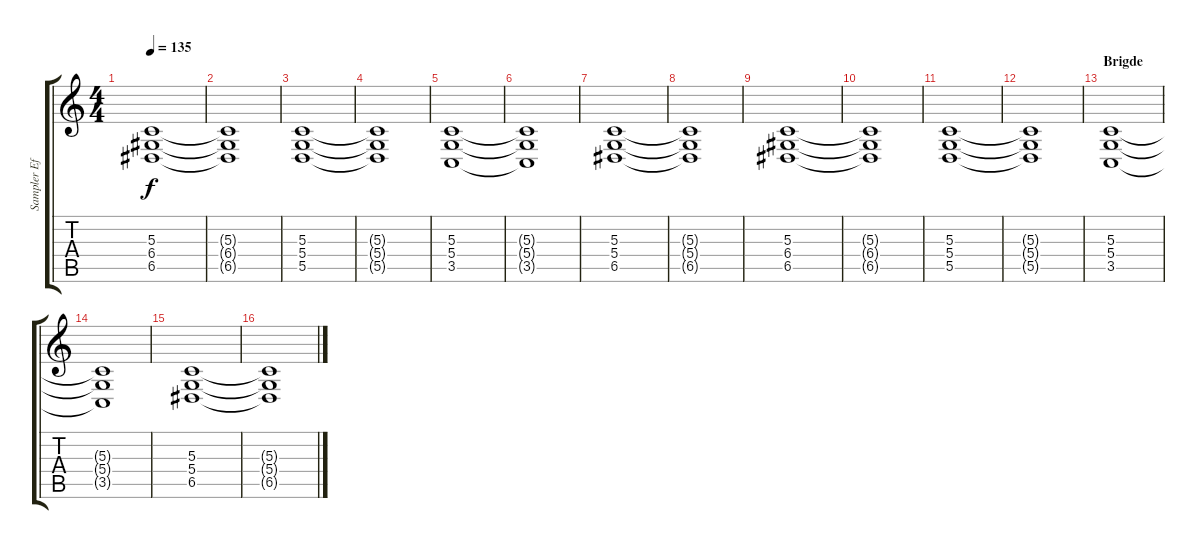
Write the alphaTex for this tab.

\track ("Sampler Effect" "Sampler Ef") {instrument pad2warm}
\staff {score tabs}
\tuning (E4 B3 G3 D3 A2 E2) {hide}
\ts (4 4)
\tempo 135
\clef g2
\ks c
(5.3 6.4 6.5).1{dy f} |
(5.3{t} 6.4{t} 6.5{t}).1 |
(5.3 5.4 5.5).1 |
(5.3{t} 5.4{t} 5.5{t}).1 |
(5.3 5.4 3.5).1 |
(5.3{t} 5.4{t} 3.5{t}).1 |
(5.3 5.4 6.5).1 |
(5.3{t} 5.4{t} 6.5{t}).1 |
(5.3 6.4 6.5).1 |
(5.3{t} 6.4{t} 6.5{t}).1 |
(5.3 5.4 5.5).1 |
(5.3{t} 5.4{t} 5.5{t}).1 |
\section ("" "Brigde")
(5.3 5.4 3.5).1 |
(5.3{t} 5.4{t} 3.5{t}).1 |
(5.3 5.4 6.5).1 |
(5.3{t} 5.4{t} 6.5{t}).1
